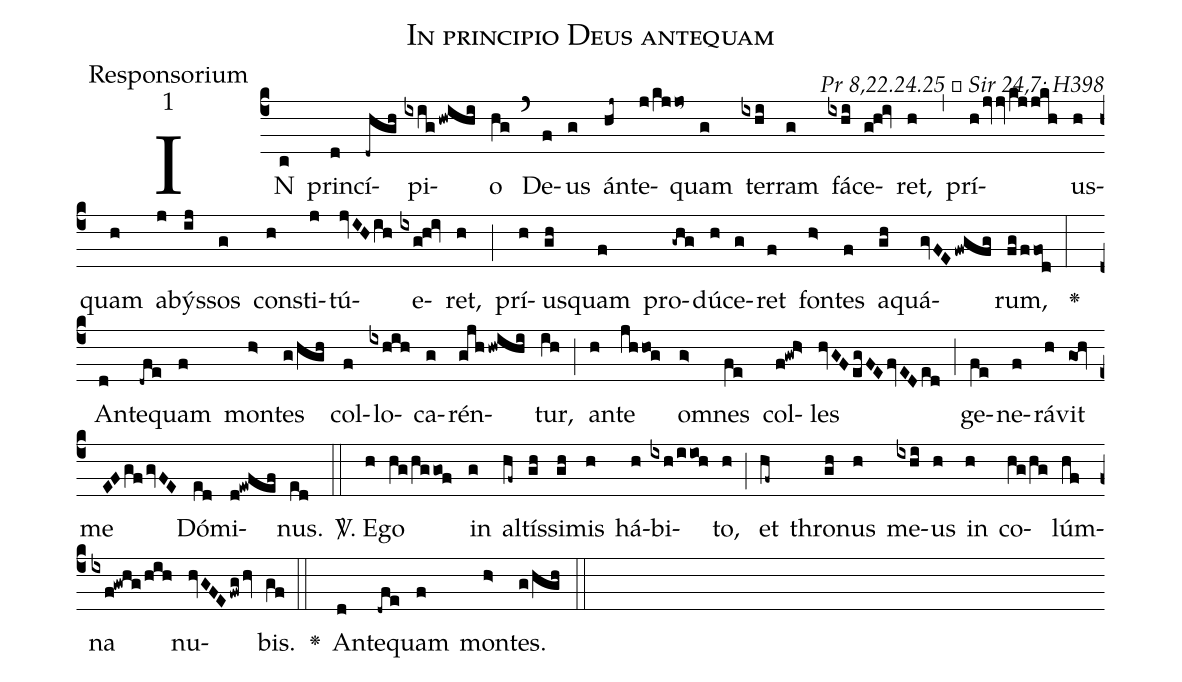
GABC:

name:In principio Deus antequam;
office-part:Responsorium;
mode:1;
commentary:Pr 8,22.24.25 ꝟ Sir 24,7; H398;
%%
(c4)IN(c) prin(d)cí(-dhgh)pi(ixighwihi)o(hg) (`) De(f)us(g) án(hj~)te(j/kjjo~)quam(g) ter(ixhi)ram(g) fá(ixhi)ce(g!hqi)ret,(h) (,)
prí(hjvvkj/jkh)us(h)quam(h) a(j)býs(ij)sos(g) con(h)sti(j)tú(jvIHih)e(ixg!hqi)ret,(h) (;)
prí(h)us(gh)quam(f) pro(-ghg)dú(h)ce(g)ret(f) fon(h>)tes(f) a(gh)quá(gvFEfwgfg)rum,(fg/ffod) (:)
<v>\greheightstar</v>()
An(d)te(-dfe)quam(f) mon(h>)tes(g/hgh) col(f)lo(ixhih)ca(g)rén(gjhhwihi)tur,(ih) (;) an(h)te(jhhog) om(g>)nes(fe) col(f!gwh>)les(hvGFegFEfvEDed) (;) ge(fe)ne(f)rá(h)vit(goh) me(EFgfgvFE) Dó(ed)mi(d!ewfef)nus.(ed) (::)

<sp>V/</sp>.
E(h)go(hg/hg/gof) in(g) al(hf~)tís(gh)si(gh)mis(h) há(h)bi(ixh/iioh)to,(h) (;) et(hf~) thro(gh)nus(h) me(ixhi)us(h) in(h) co(hg/hg)lúm(hf)na(ixf!gwhg/hih) nu(hvGFEfwg/hv)bis.(gf) (::)

<v>\greheightstar</v>() An(d)te(-dfe)quam(f) mon(h>)tes.(g/hgh) (::)
